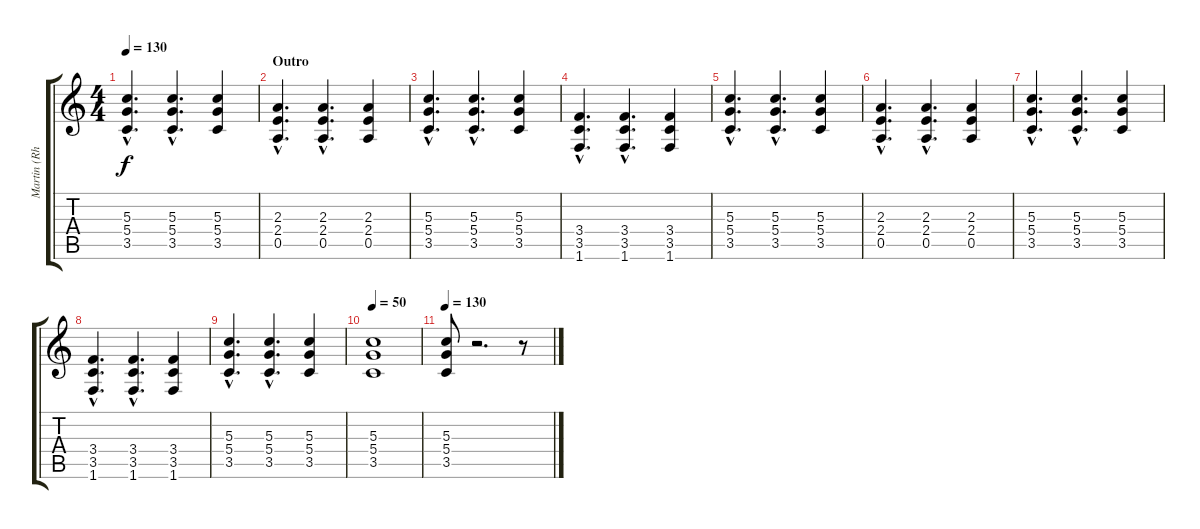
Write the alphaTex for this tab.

\track ("Martin (Rhythm Guitar)" "Martin (Rh") {instrument distortionguitar}
\staff {score tabs}
\tuning (E4 B3 G3 D3 A2 E2) {hide}
\ts (4 4)
\tempo 130
\clef g2
\ks c
(5.3{hac} 5.4{hac} 3.5{hac}).4{d dy f} (5.3{hac} 5.4{hac} 3.5{hac}).4{d} (5.3 5.4 3.5).4 |
\section ("" "Outro")
(2.3{hac} 2.4{hac} 0.5{hac}).4{d} (2.3{hac} 2.4{hac} 0.5{hac}).4{d} (2.3 2.4 0.5).4 |
(5.3{hac} 5.4{hac} 3.5{hac}).4{d} (5.3{hac} 5.4{hac} 3.5{hac}).4{d} (5.3 5.4 3.5).4 |
(3.4{hac} 3.5{hac} 1.6{hac}).4{d} (3.4{hac} 3.5{hac} 1.6{hac}).4{d} (3.4 3.5 1.6).4 |
(5.3{hac} 5.4{hac} 3.5{hac}).4{d} (5.3{hac} 5.4{hac} 3.5{hac}).4{d} (5.3 5.4 3.5).4 |
(2.3{hac} 2.4{hac} 0.5{hac}).4{d} (2.3{hac} 2.4{hac} 0.5{hac}).4{d} (2.3 2.4 0.5).4 |
(5.3{hac} 5.4{hac} 3.5{hac}).4{d} (5.3{hac} 5.4{hac} 3.5{hac}).4{d} (5.3 5.4 3.5).4 |
(3.4{hac} 3.5{hac} 1.6{hac}).4{d} (3.4{hac} 3.5{hac} 1.6{hac}).4{d} (3.4 3.5 1.6).4 |
(5.3{hac} 5.4{hac} 3.5{hac}).4{d} (5.3{hac} 5.4{hac} 3.5{hac}).4{d} (5.3 5.4 3.5).4 |
\tempo 50
(5.3 5.4 3.5).1 |
\tempo 130
(5.3 5.4 3.5).8 r.2{d} r.8
